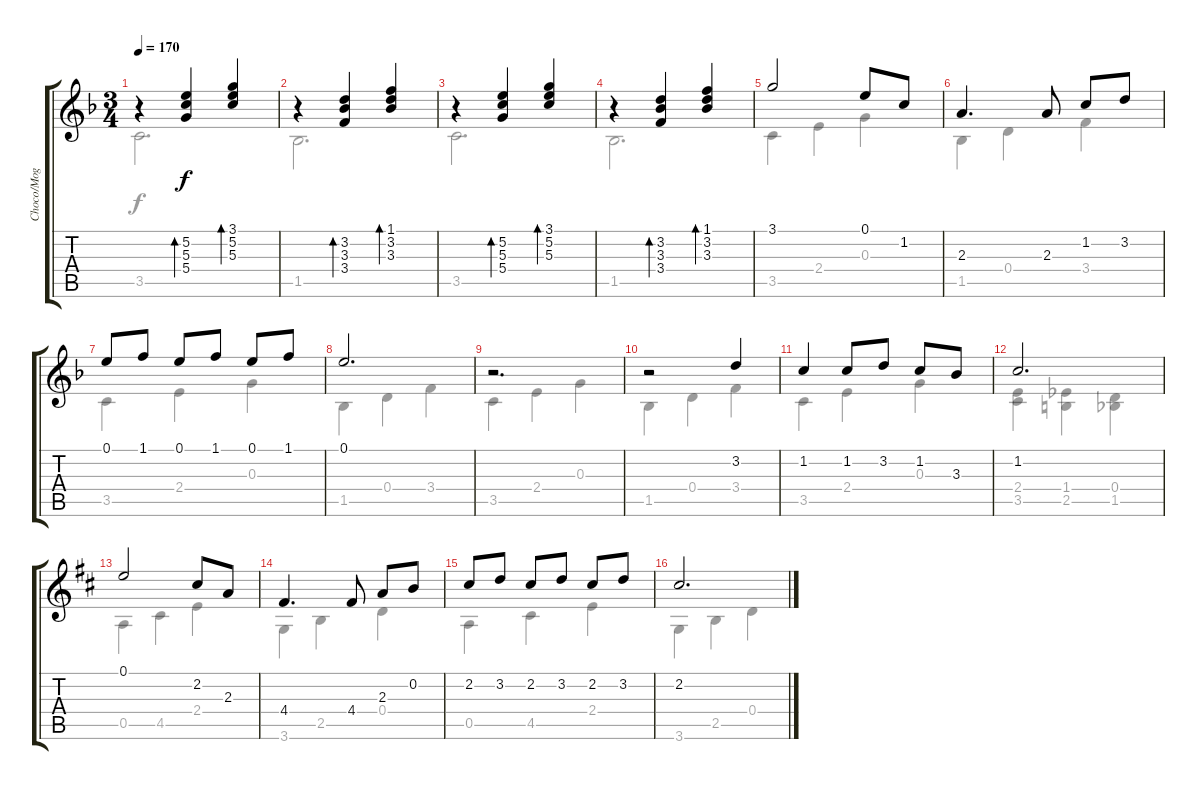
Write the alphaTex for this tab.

\track ("Choco/Mog" "Choco/Mog") {instrument acousticguitarnylon}
\staff {score tabs}
\tuning (E4 B3 G3 D3 A2 E2) {hide}
\voice
\ts (3 4)
\tempo 170
\clef g2
\ks f
r.4{dy f instrument acousticguitarnylon} (5.2 5.3 5.4).4{bd 60} (3.1 5.2 5.3).4{bd 60} |
r.4 (3.2 3.3 3.4).4{bd 60} (1.1 3.2 3.3).4{bd 60} |
r.4 (5.2 5.3 5.4).4{bd 60} (3.1 5.2 5.3).4{bd 60} |
r.4 (3.2 3.3 3.4).4{bd 60} (1.1 3.2 3.3).4{bd 60} |
3.1.2 0.1.8 1.2.8 |
2.3.4{d} 2.3.8 1.2.8 3.2.8 |
0.1.8 1.1.8 0.1.8 1.1.8 0.1.8 1.1.8 |
0.1.2{d} |
r.2{d} |
r.2 3.2.4 |
1.2.4 1.2.8 3.2.8 1.2.8 3.3.8 |
1.2.2{d} |
\ks d
0.1.2 2.2.8 2.3.8 |
4.4.4{d} 4.4.8 2.3.8 0.2.8 |
2.2.8 3.2.8 2.2.8 3.2.8 2.2.8 3.2.8 |
2.2.2{d}
\voice
\clef g2
\ottava regular
\simile none
\ks f
3.5.2{d dy f} |
1.5.2{d} |
3.5.2{d} |
1.5.2{d} |
3.5.4 2.4.4 0.3.4 |
1.5.4 0.4.4 3.4.4 |
3.5.4 2.4.4 0.3.4 |
1.5.4 0.4.4 3.4.4 |
3.5.4 2.4.4 0.3.4 |
1.5.4 0.4.4 3.4.4 |
3.5.4 2.4.4 0.3.4 |
(2.4 3.5).4 (1.4 2.5).4 (0.4 1.5).4 |
\ks d
0.5.4 4.5.4 2.4.4 |
3.6.4 2.5.4 0.4.4 |
0.5.4 4.5.4 2.4.4 |
3.6.4 2.5.4 0.4.4
